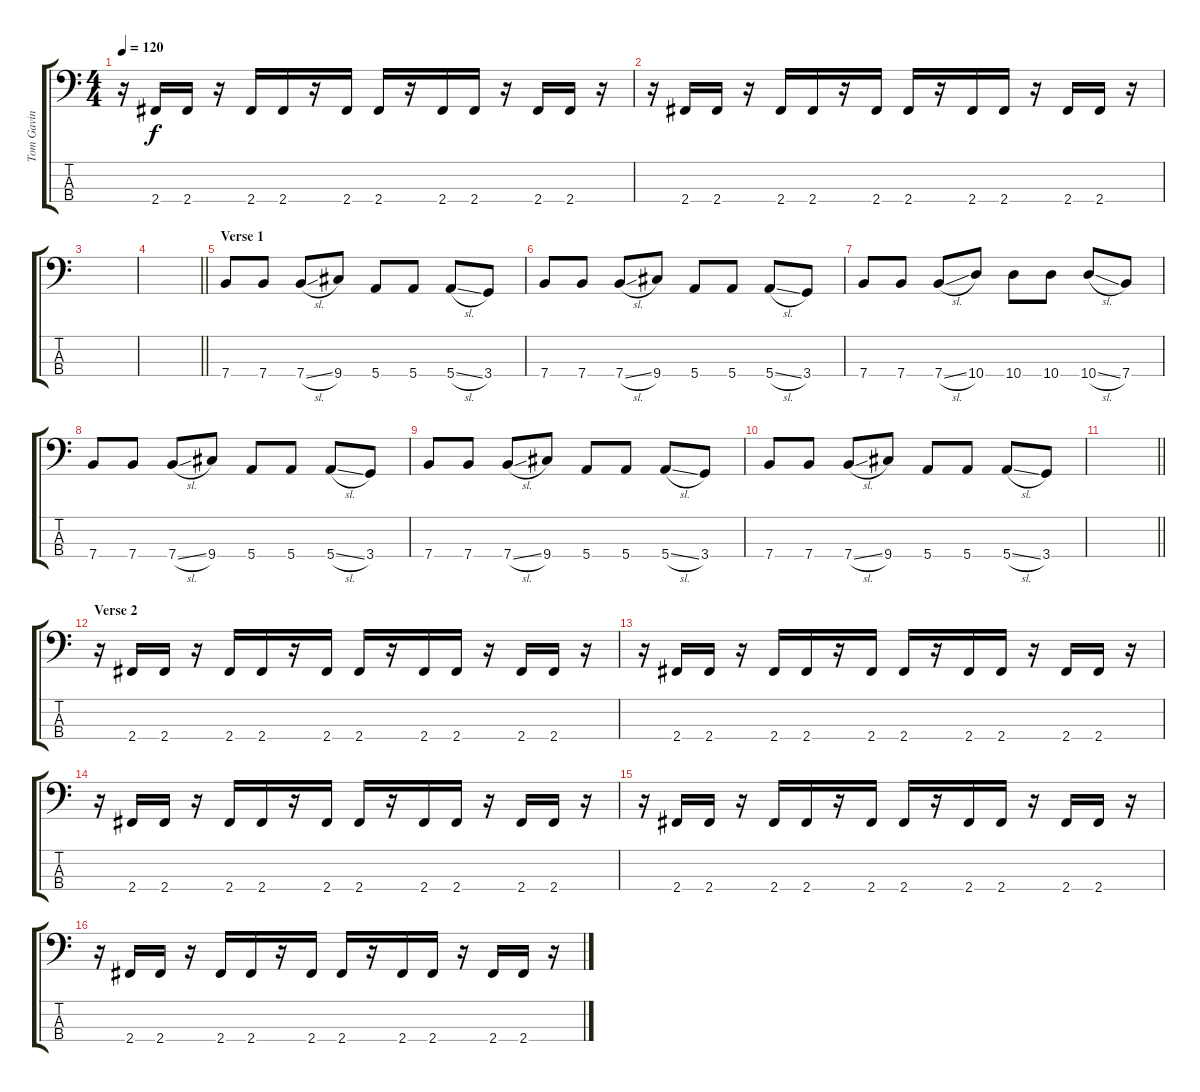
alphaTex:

\track ("Tom Gavin" "Tom Gavin") {instrument electricbassfinger}
\staff {score tabs}
\tuning (G2 D2 A1 E1) {hide}
\ts (4 4)
\tempo 120
\clef f4
\ks c
r.16{dy f} 2.4.16 2.4.16 r.16 2.4.16 2.4.16 r.16 2.4.16 2.4.16 r.16 2.4.16 2.4.16 r.16 2.4.16 2.4.16 r.16 |
r.16 2.4.16 2.4.16 r.16 2.4.16 2.4.16 r.16 2.4.16 2.4.16 r.16 2.4.16 2.4.16 r.16 2.4.16 2.4.16 r.16 |
|
\barLineRight lightlight
|
\section ("" "Verse 1")
7.4.8 7.4.8 7.4{sl}.8 9.4.8 5.4.8 5.4.8 5.4{sl}.8 3.4.8 |
7.4.8 7.4.8 7.4{sl}.8 9.4.8 5.4.8 5.4.8 5.4{sl}.8 3.4.8 |
7.4.8 7.4.8 7.4{sl}.8 10.4.8 10.4.8 10.4.8 10.4{sl}.8 7.4.8 |
7.4.8 7.4.8 7.4{sl}.8 9.4.8 5.4.8 5.4.8 5.4{sl}.8 3.4.8 |
7.4.8 7.4.8 7.4{sl}.8 9.4.8 5.4.8 5.4.8 5.4{sl}.8 3.4.8 |
7.4.8 7.4.8 7.4{sl}.8 9.4.8 5.4.8 5.4.8 5.4{sl}.8 3.4.8 |
\barLineRight lightlight
|
\section ("" "Verse 2")
r.16 2.4.16 2.4.16 r.16 2.4.16 2.4.16 r.16 2.4.16 2.4.16 r.16 2.4.16 2.4.16 r.16 2.4.16 2.4.16 r.16 |
r.16 2.4.16 2.4.16 r.16 2.4.16 2.4.16 r.16 2.4.16 2.4.16 r.16 2.4.16 2.4.16 r.16 2.4.16 2.4.16 r.16 |
r.16 2.4.16 2.4.16 r.16 2.4.16 2.4.16 r.16 2.4.16 2.4.16 r.16 2.4.16 2.4.16 r.16 2.4.16 2.4.16 r.16 |
r.16 2.4.16 2.4.16 r.16 2.4.16 2.4.16 r.16 2.4.16 2.4.16 r.16 2.4.16 2.4.16 r.16 2.4.16 2.4.16 r.16 |
r.16 2.4.16 2.4.16 r.16 2.4.16 2.4.16 r.16 2.4.16 2.4.16 r.16 2.4.16 2.4.16 r.16 2.4.16 2.4.16 r.16
